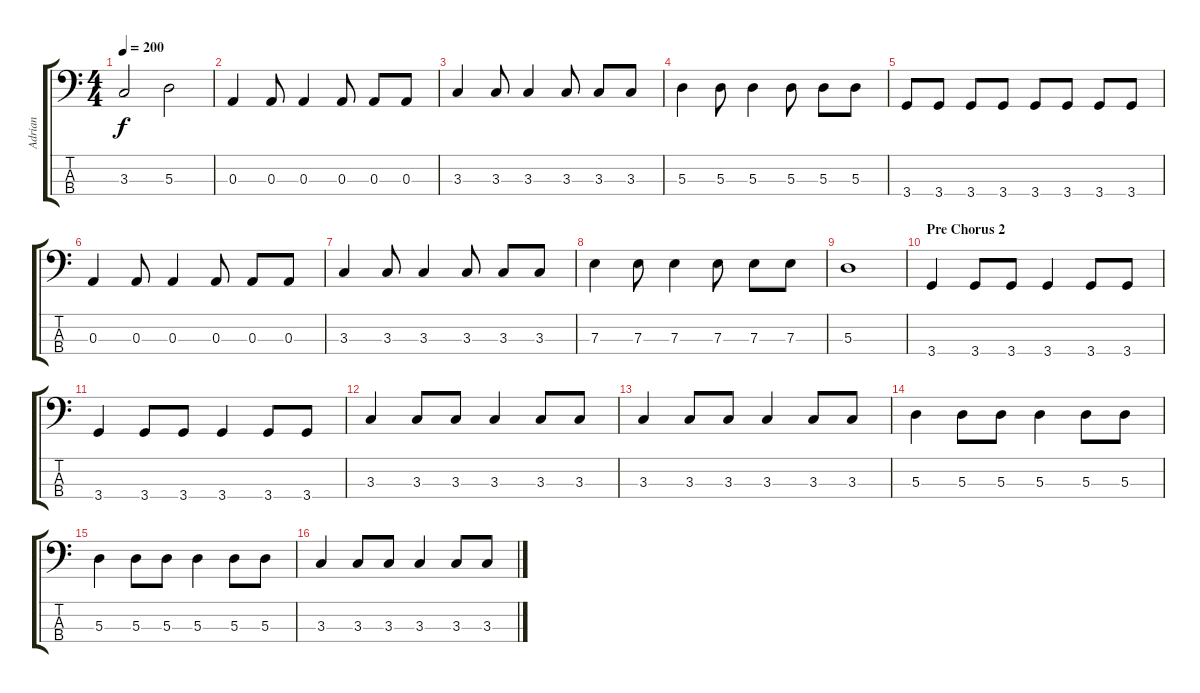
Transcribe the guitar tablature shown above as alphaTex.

\track ("Adrian" "Adrian") {instrument electricbasspick}
\staff {score tabs}
\tuning (G2 D2 A1 E1) {hide}
\ts (4 4)
\tempo 200
\clef f4
\ks c
3.3.2{dy f} 5.3.2 |
0.3.4 0.3.8 0.3.4 0.3.8 0.3.8 0.3.8 |
3.3.4 3.3.8 3.3.4 3.3.8 3.3.8 3.3.8 |
5.3.4 5.3.8 5.3.4 5.3.8 5.3.8 5.3.8 |
3.4.8 3.4.8 3.4.8 3.4.8 3.4.8 3.4.8 3.4.8 3.4.8 |
0.3.4 0.3.8 0.3.4 0.3.8 0.3.8 0.3.8 |
3.3.4 3.3.8 3.3.4 3.3.8 3.3.8 3.3.8 |
7.3.4 7.3.8 7.3.4 7.3.8 7.3.8 7.3.8 |
5.3.1 |
\section ("" "Pre Chorus 2")
3.4.4 3.4.8 3.4.8 3.4.4 3.4.8 3.4.8 |
3.4.4 3.4.8 3.4.8 3.4.4 3.4.8 3.4.8 |
3.3.4 3.3.8 3.3.8 3.3.4 3.3.8 3.3.8 |
3.3.4 3.3.8 3.3.8 3.3.4 3.3.8 3.3.8 |
5.3.4 5.3.8 5.3.8 5.3.4 5.3.8 5.3.8 |
5.3.4 5.3.8 5.3.8 5.3.4 5.3.8 5.3.8 |
3.3.4 3.3.8 3.3.8 3.3.4 3.3.8 3.3.8
